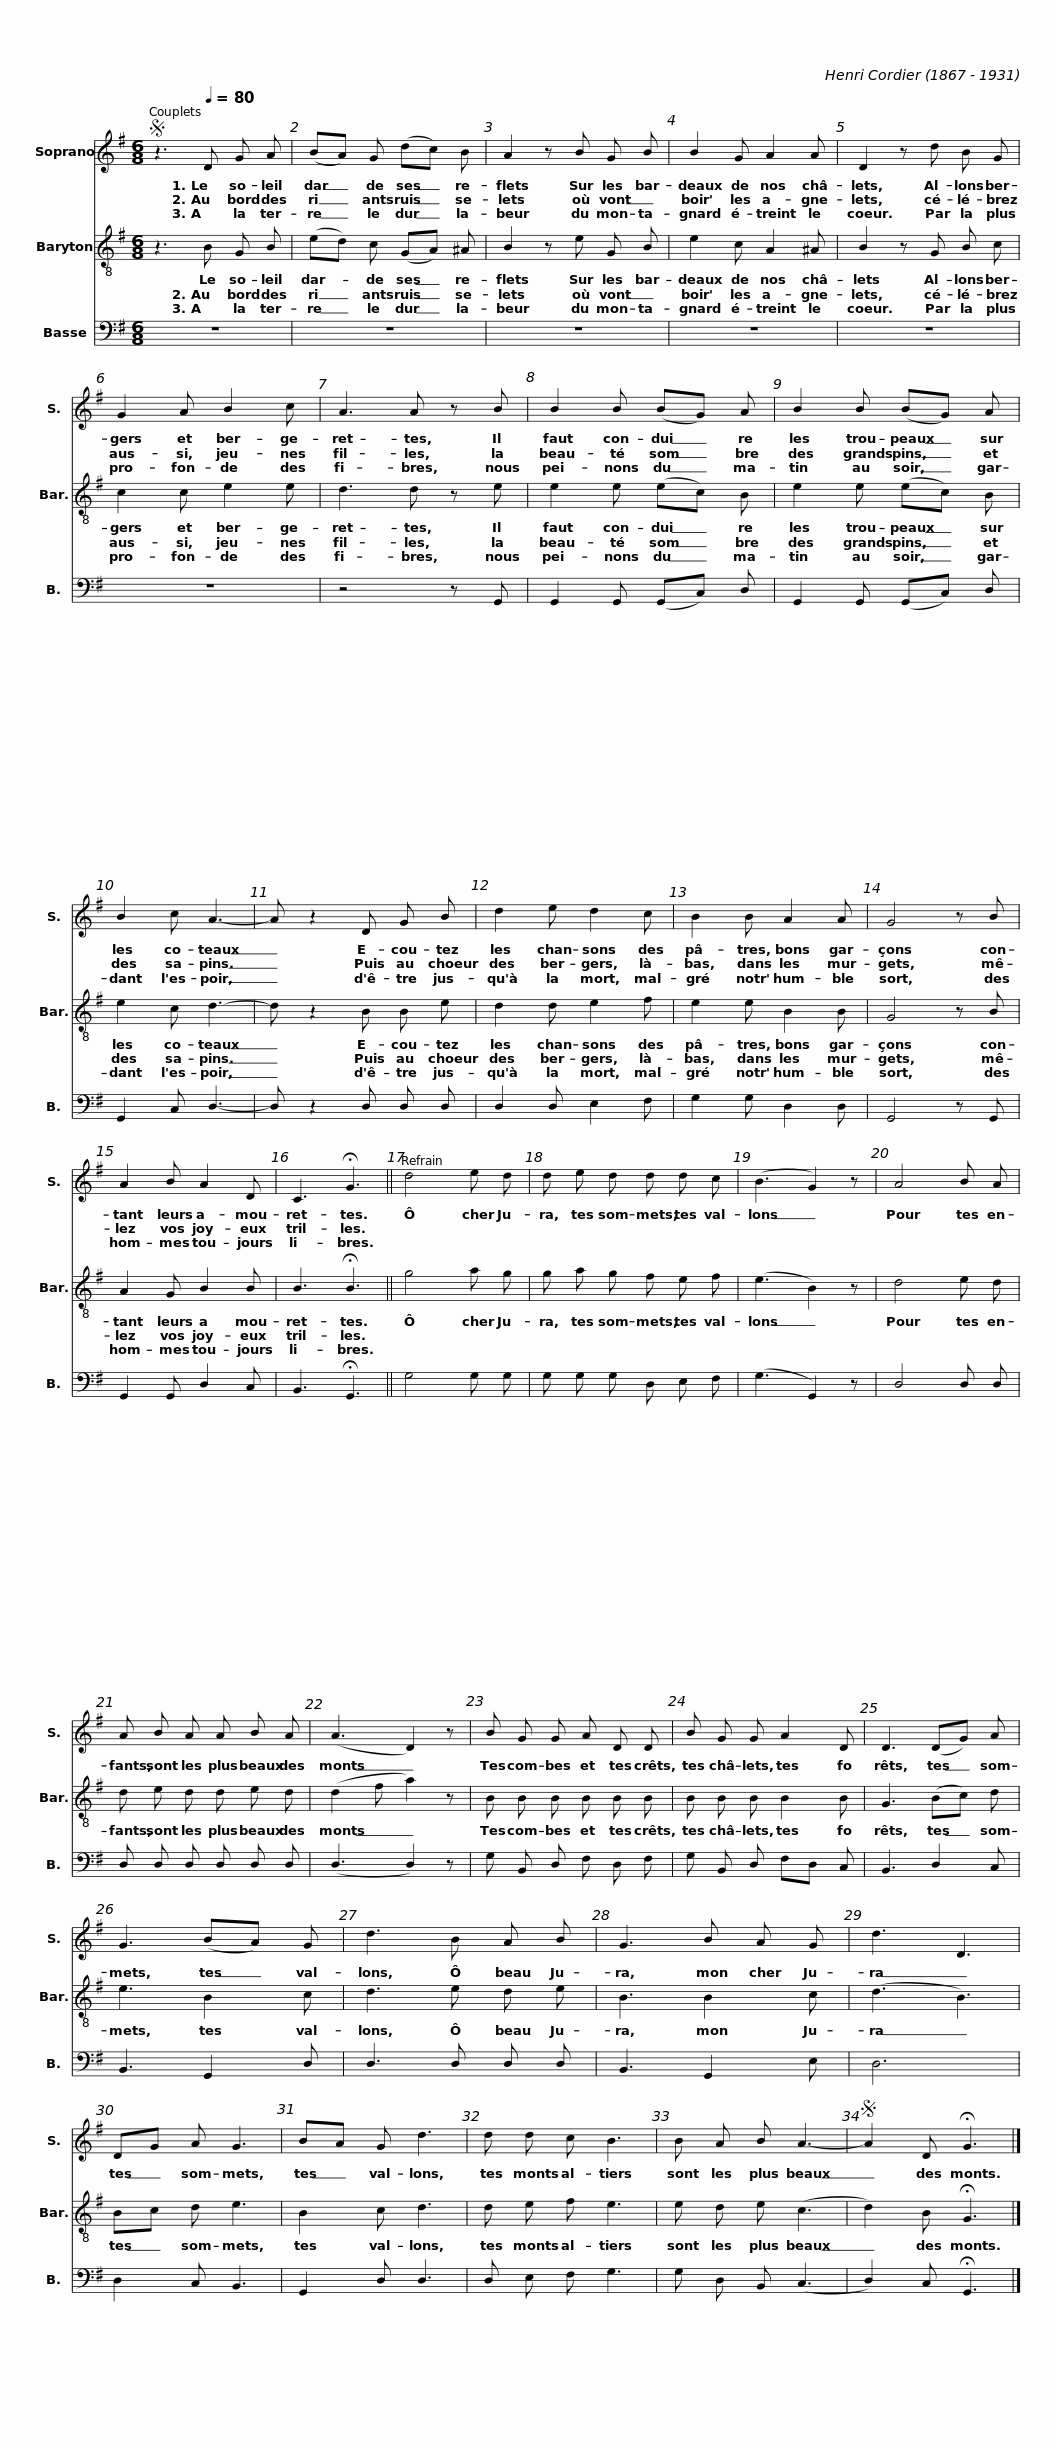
X:1
%%score 1 2 3
L:1/8
M:6/8
I:linebreak $
K:G
V:1 treble
V:2 treble-8
V:3 bass
V:1
S z3[Q:1/4=80] D G A | (BA) G (dc) B | A2 z B G B | B2 G A2 A | D2 z d B G | %5
 G2 A B2 c |$ A3 A z B | B2 B (BG) A | B2 B (BG) A |$ B2 c A3- | %10
 A z2 D G B | d2 e d2 c | B2 B A2 A |$ G4 z B | A2 B A2 D | %15
 C3 !fermata!G3 ||$ d4 e d | d e d d d c | (B3 G2) z |$ A4 B A | %20
 A B A A B A | (A3 D2) z | B G G A D D |$ B G G A2 D | D3 (DG) A | %25
 G3 (BA) G |$ d3 B A B | G3 B A G | d3 D3 | DG A G3 |$ %30
 BA G d3 | d d c B3 | B A B A3- |S A2 D !fermata!G3 |] %34
V:2
 z3 B G B | (ed) c (GA) ^A | B2 z e G B | e2 c A2 ^A | B2 z G B c | %5
 c2 c e2 e |$ d3 d z e | e2 e (ec) B | e2 e (ec) B |$ e2 c d3- | %10
 d z2 B B e | d2 d e2 f | e2 e B2 B |$ G4 z B | A2 G B2 B | %15
 B3 !fermata!B3 ||$ g4 a g | g a g f e f | (e3 B2) z |$ d4 e d | %20
 d e d d e d | (d2 f a2) z | B B B B B B |$ B B B B2 B | G3 (Bc) d | %25
 e3 B2 c |$ d3 e d e | B3 B2 c | (d3 B3) | Bc d e3 |$ %30
 B2 c d3 | d e f e3 | e d e (c3 | d2) B !fermata!G3 |] %34
V:3
 z6 | z6 | z6 | z6 | z6 | %5
 z6 |$ z4 z G,, | G,,2 G,, (G,,C,) D, | G,,2 G,, (G,,C,) D, |$ G,,2 C, D,3- | %10
 D, z2 D, D, D, | D,2 D, E,2 F, | G,2 G, D,2 D, |$ G,,4 z G,, | G,,2 G,, D,2 C, | %15
 B,,3 !fermata!G,,3 ||$ G,4 G, G, | G, G, G, D, E, F, | (G,3 G,,2) z |$ D,4 D, D, | %20
 D, D, D, D, D, D, | (D,3 D,2) z | G, B,, D, F, D, F, |$ G, B,, D, F,D, C, | B,,3 D,2 C, | %25
 B,,3 G,,2 D, |$ D,3 D, D, D, | B,,3 G,,2 E, | D,6 | D,2 C, B,,3 |$ %30
 G,,2 D, D,3 | D, E, F, G,3 | G, D, B,, (C,3 | D,2) C, !fermata!G,,3 |] %34
